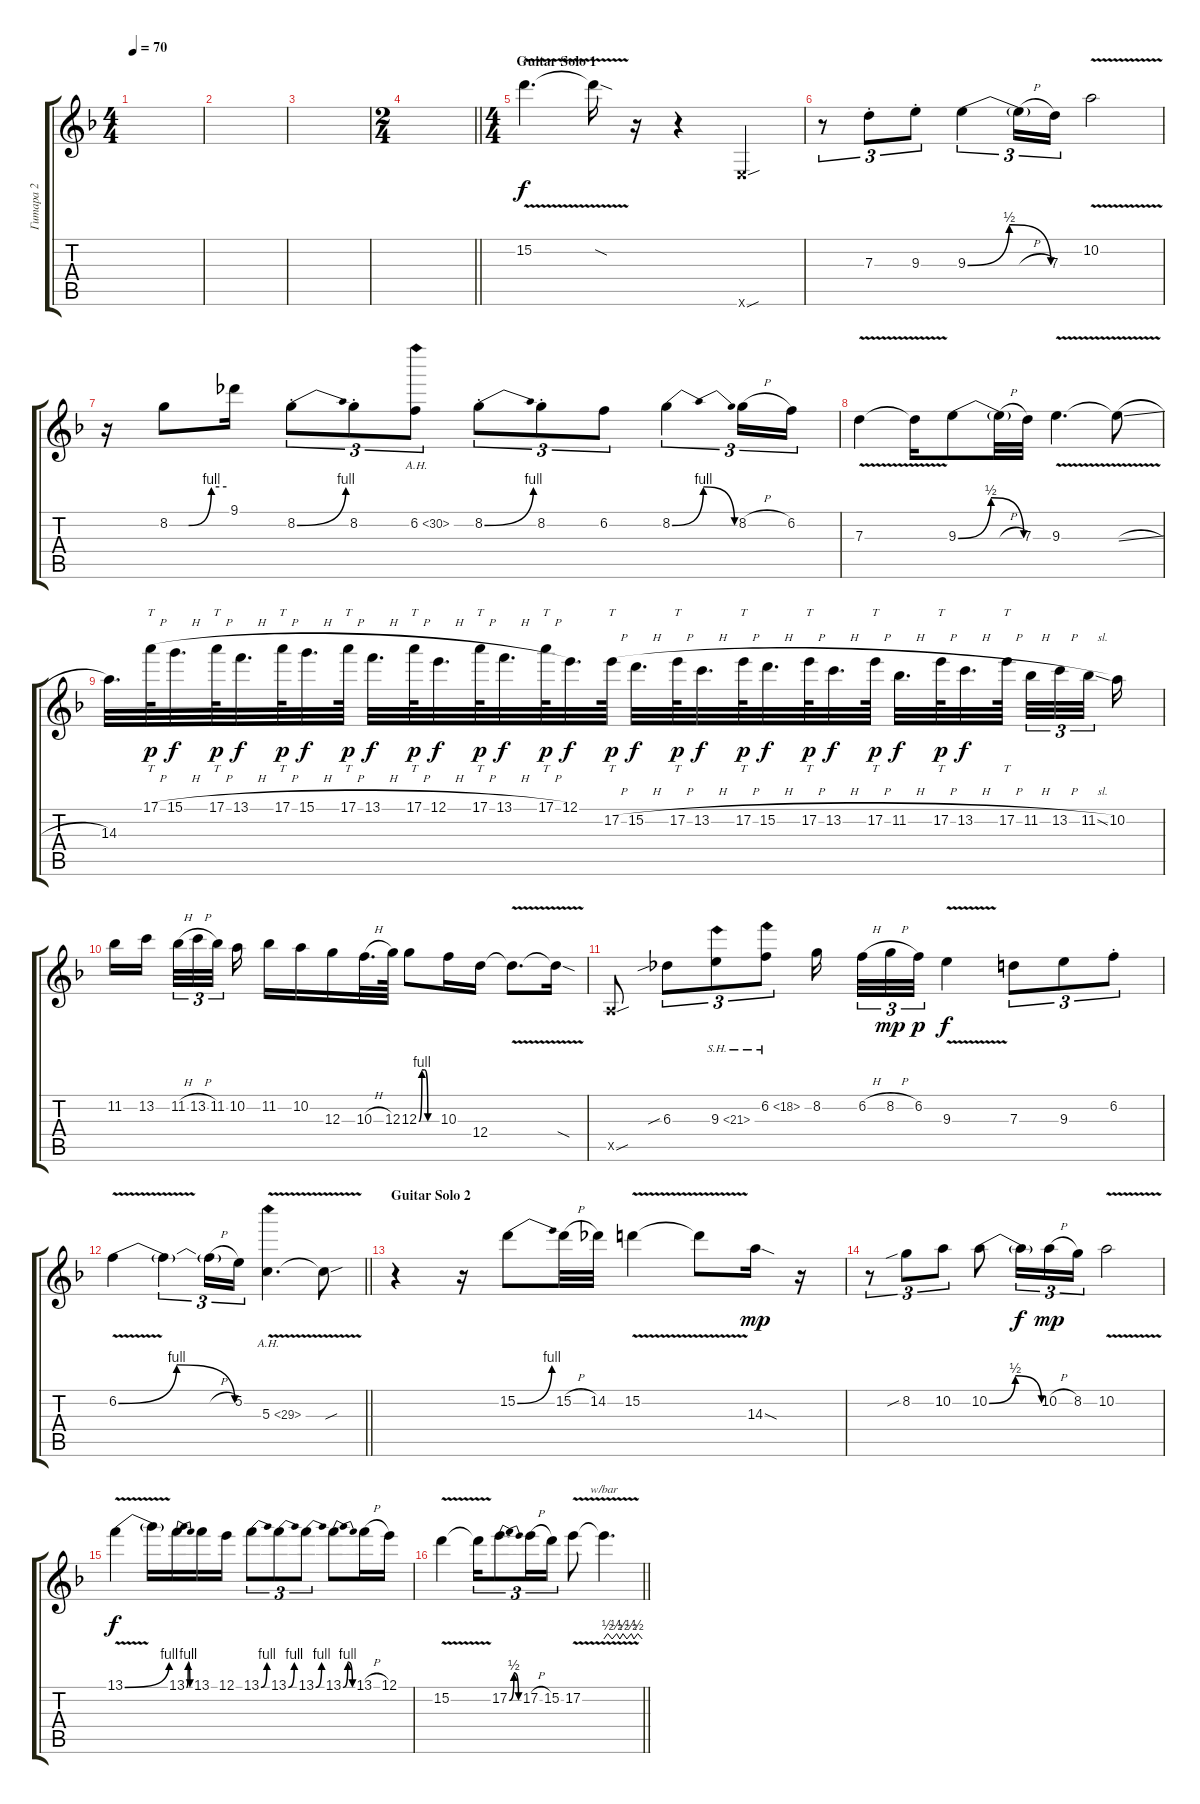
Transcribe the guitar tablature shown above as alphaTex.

\track ("Гитара 2" "Гитара 2") {instrument distortionguitar}
\staff {score tabs}
\tuning (E4 B3 G3 D3 A2 E2) {hide}
\ts (4 4)
\tempo 70
\clef g2
\ks dminor
|
|
|
\ts (2 4)
\barLineRight lightlight
|
\ts (4 4)
\section ("" "Guitar Solo 1")
15.2{v}.4{d dy f volume 13} 15.2{sod t}.16 r.16 r.4 0.6{sou x}.4 |
r.8{tu (3 2)} 7.3{st}.8{tu (3 2)} 9.3{st}.8{tu (3 2)} 9.3{be (bendrelease 0 0 15 2 38 2 60 0)}.4{tu (3 2)} 9.3{h t}.16{tu (3 2)} 7.3.16{tu (3 2)} 10.2{v}.2 |
r.16 8.2{be (custom 0 0 20 0 44 4 60 4)}.8 9.1.16 8.2{be (bend 0 0 60 4) st}.8{tu (3 2)} 8.2{st}.8{tu (3 2)} 6.2{ah 24}.8{tu (3 2)} 8.2{be (bend 0 0 60 4) st}.8{tu (3 2)} 8.2{st}.8{tu (3 2)} 6.2.8{tu (3 2)} 8.2{be (bendrelease 0 0 15 4 41 4 60 0)}.4{tu (3 2)} 8.2{h}.16{tu (3 2)} 6.2.16{tu (3 2)} |
7.3{v}.4 7.3{t}.16 9.3{be (bendrelease 0 0 15 2 46 2 60 0)}.8 9.3{h t}.32 7.3.32 9.3{v}.4{d} 9.3{sl t}.8 |
14.3.32{d} 17.1{h}.64{tt dy p} 15.1{h}.32{d dy f} 17.1{h}.64{tt dy p} 13.1{h}.32{d dy f} 17.1{h}.64{tt dy p} 15.1{h}.32{d dy f} 17.1{h}.64{tt dy p} 13.1{h}.32{d dy f} 17.1{h}.64{tt dy p} 12.1{h}.32{d dy f} 17.1{h}.64{tt dy p} 13.1{h}.32{d dy f} 17.1{h}.64{tt dy p} 12.1.32{d dy f} 17.2{h}.64{tt dy p} 15.2{h}.32{d dy f} 17.2{h}.64{tt dy p} 13.2{h}.32{d dy f} 17.2{h}.64{tt dy p} 15.2{h}.32{d dy f} 17.2{h}.64{tt dy p} 13.2{h}.32{d dy f} 17.2{h}.64{tt dy p} 11.2{h}.32{d dy f} 17.2{h}.64{tt dy p} 13.2{h}.32{d dy f} 17.2{h}.64{tt beam splitsecondary} 11.2{h}.32{tu (3 2)} 13.2{h}.32{tu (3 2)} 11.2{sl}.32{tu (3 2) beam splitsecondary} 10.2.16 |
11.2.16 13.2.16{beam splitsecondary} 11.2{h}.32{tu (3 2)} 13.2{h}.32{tu (3 2)} 11.2.32{tu (3 2) beam splitsecondary} 10.2.16 11.2.16 10.2.16 12.3.16 10.3{h}.32{d} 12.3.64 12.3{be (custom 0 0 10 4 20 4 30 0 60 0)}.8 10.3.16 12.4.16 12.4{v t}.8{d} 12.4{sod t}.16 |
0.5{sou x}.8 6.3{sib}.8{tu (3 2)} 9.3{sh 12}.8{tu (3 2)} 6.2{sh 12}.8{tu (3 2)} 8.2.16{beam splitsecondary} 6.2{h}.32{tu (3 2)} 8.2{h}.32{tu (3 2) dy mp} 6.2.32{tu (3 2) dy p} 9.3{v}.4{dy f} 7.3.8{tu (3 2)} 9.3.8{tu (3 2)} 6.2{st}.8{tu (3 2)} |
\barLineRight lightlight
6.2{be (bendrelease 0 0 15 4 31 4 60 0) v}.4 6.2{t}.4{tu (3 2)} 6.2{h t}.16{tu (3 2)} 5.2.16{tu (3 2)} 5.3{ah 24 v}.4{d} 5.3{sou t}.8 |
\section ("" "Guitar Solo 2")
r.4 r.16 15.2{be (bend 0 0 60 4)}.8 15.2{h}.32 14.2.32 15.2{v}.4 15.2{t}.8 14.3{sod}.16{dy mp} r.16 |
r.8{tu (3 2)} 8.2{sib}.8{tu (3 2)} 10.2.8{tu (3 2)} 10.2{be (bendrelease 0 0 15 2 49 2 60 0)}.8 10.2{t}.16{tu (3 2) dy f} 10.2{h}.16{tu (3 2) dy mp} 8.2.16{tu (3 2)} 10.2{v}.2 |
13.1{be (bend 0 0 60 4) v}.4{dy f} 13.1{t}.16 13.1{be (bendrelease 0 0 15 4 42 4 60 0)}.16 13.1.16 12.1.16 13.1{be (bend 0 0 60 4)}.8{tu (3 2)} 13.1{be (bend 0 0 60 4)}.8{tu (3 2)} 13.1{be (bend 0 0 60 4)}.8{tu (3 2)} 13.1{be (bendrelease 0 0 15 4 45 4 60 0)}.8 13.1{h}.16 12.1.16 |
\barLineRight lightlight
15.2{v}.4 15.2{t}.16{tu (3 2)} 17.2{be (bendrelease 0 0 15 2 45 2 60 0)}.8{d tu (3 2)} 17.2{h}.16{tu (3 2)} 15.2.16{tu (3 2)} 17.2{v}.8 17.2{t}.4{d tbe (custom default 0 0 6 2 13 0 20 2 25 0 30 2 36 0 43 2 47 0 53 2 60 0)}
